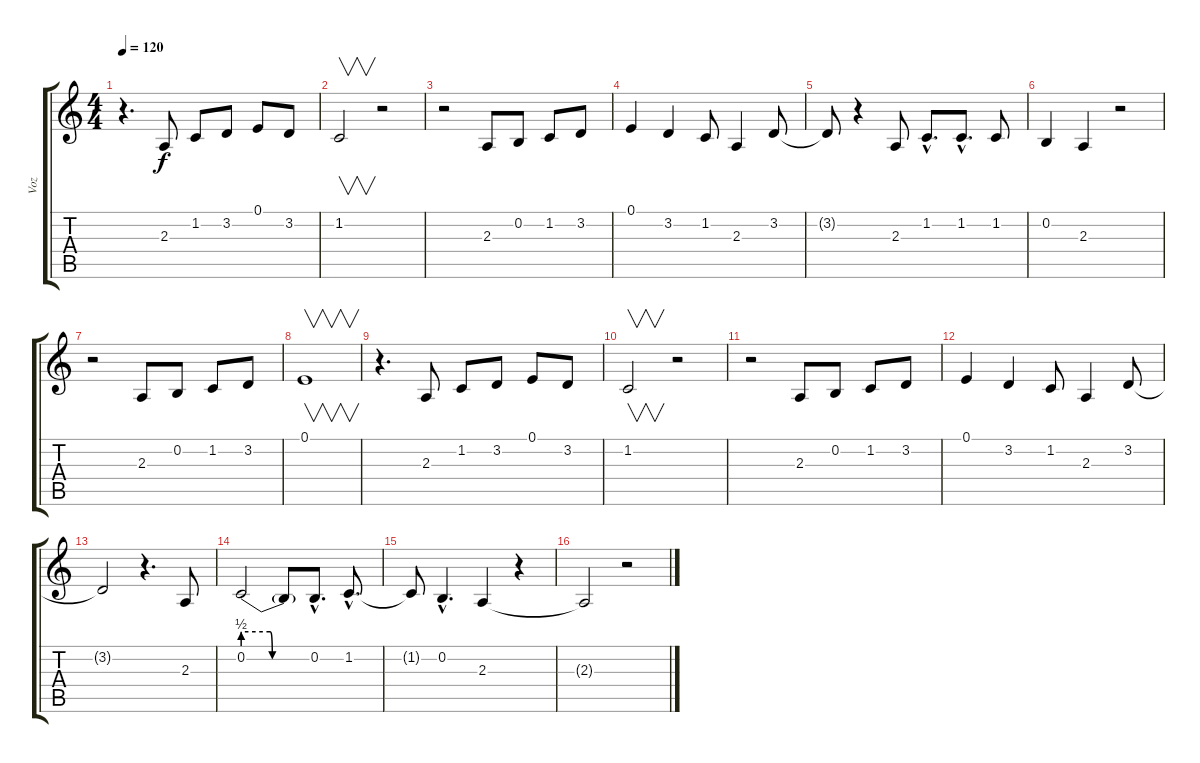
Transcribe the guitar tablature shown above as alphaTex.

\track ("Voz" "Voz") {instrument lead2sawtooth}
\staff {score tabs}
\tuning (E4 B3 G3 D3 A2 E2) {hide}
\ts (4 4)
\tempo 120
\clef g2
\ks c
r.4{d dy f} 2.3.8 1.2.8 3.2.8 0.1.8 3.2.8 |
1.2.2{v} r.2 |
r.2 2.3.8 0.2.8 1.2.8 3.2.8 |
0.1.4 3.2.4 1.2.8 2.3.4 3.2.8 |
3.2{t}.8 r.4 2.3.8 1.2{hac}.8{d} 1.2{hac}.8{d} 1.2.8 |
0.2.4 2.3.4 r.2 |
r.2 2.3.8 0.2.8 1.2.8 3.2.8 |
0.1.1{v} |
r.4{d} 2.3.8 1.2.8 3.2.8 0.1.8 3.2.8 |
1.2.2{v} r.2 |
r.2 2.3.8 0.2.8 1.2.8 3.2.8 |
0.1.4 3.2.4 1.2.8 2.3.4 3.2.8 |
3.2{t}.2 r.4{d} 2.3.8 |
0.2{be (custom 0 2 24 2 26 0 60 0)}.2 0.2{t}.8 0.2{hac}.8{d} 1.2{hac}.8{d} |
1.2{t}.8 0.2{hac}.4{d} 2.3.4 r.4 |
2.3{t}.2 r.2
